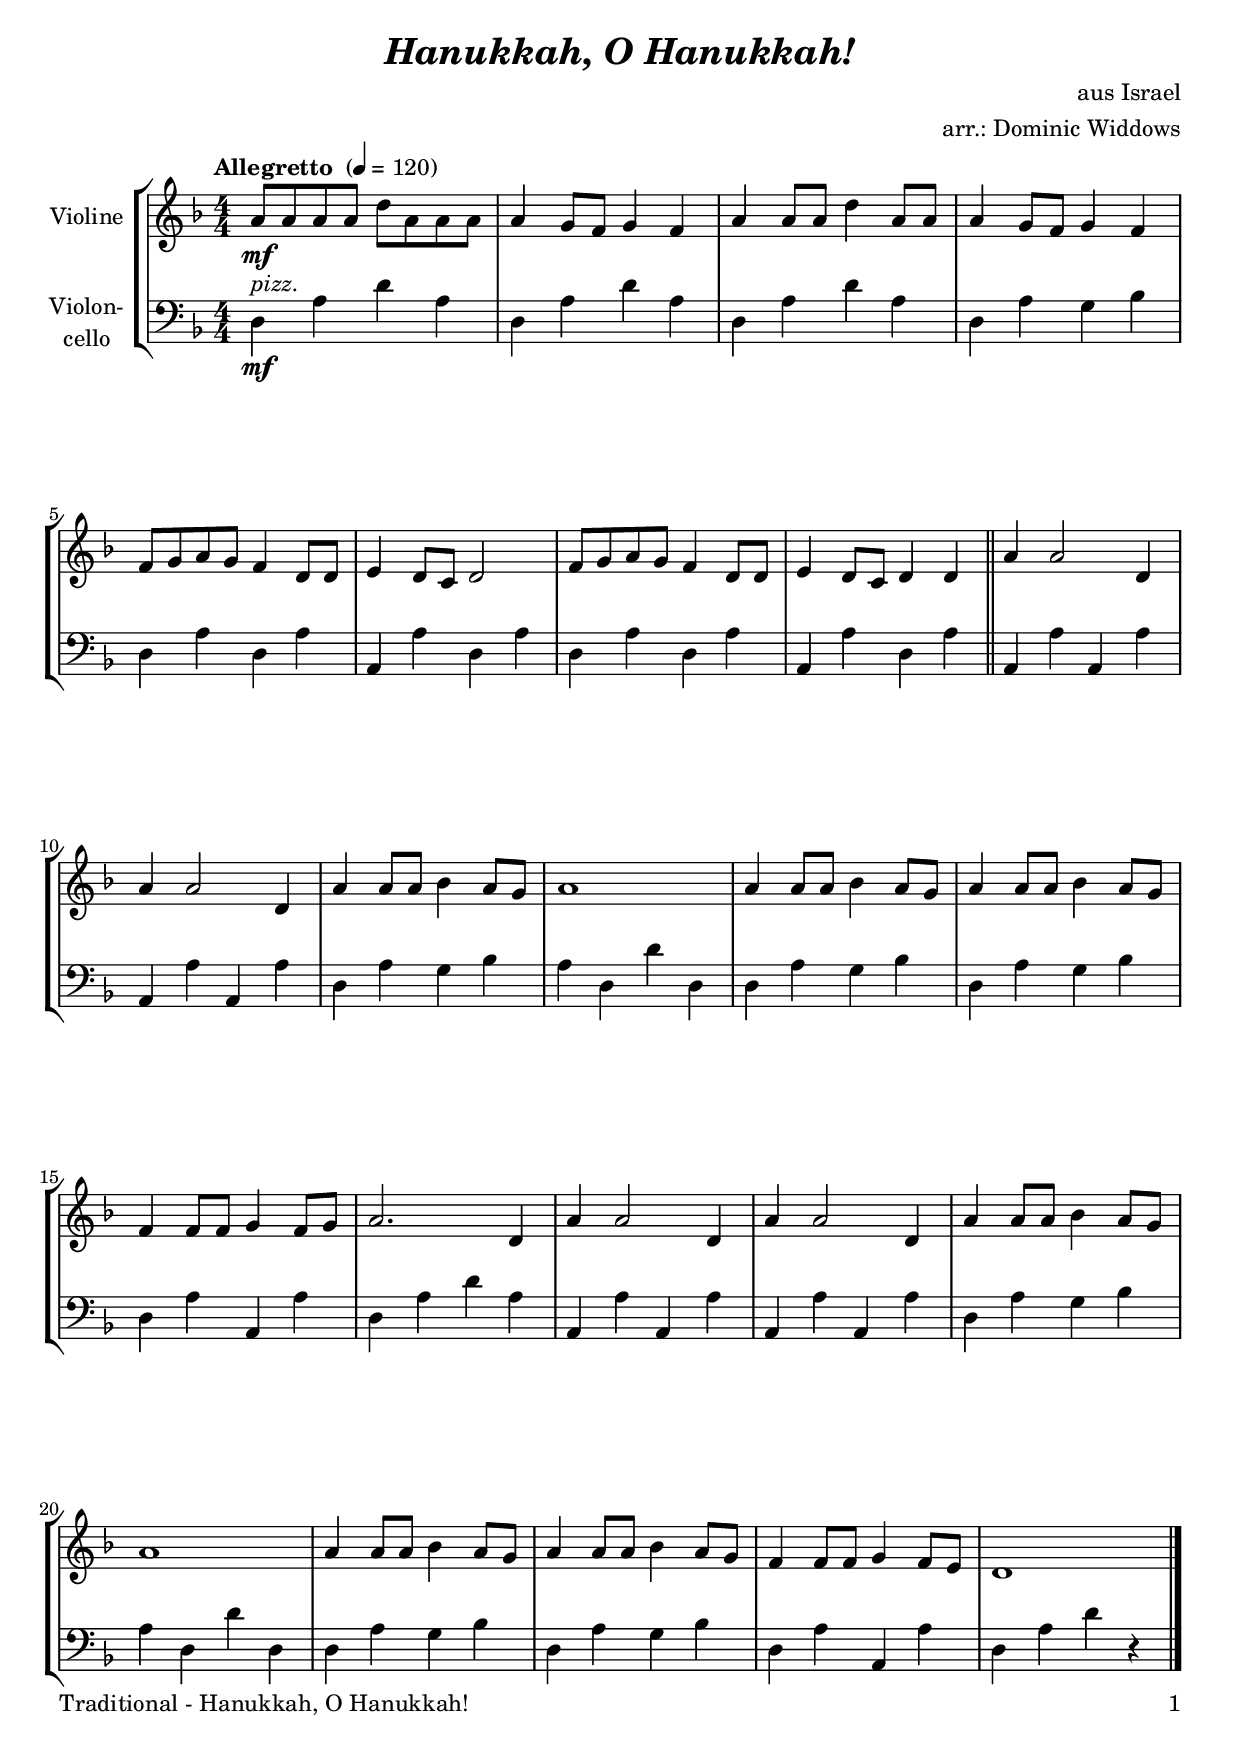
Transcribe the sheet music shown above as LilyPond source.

\version "2.18.2"
\include "deutsch.ly"
  
#(set-global-staff-size 20)

\header {
  title     = \markup \bold \italic "Hanukkah, O Hanukkah!"
  composer  = "aus Israel"
  arranger  = "arr.: Dominic Widdows"
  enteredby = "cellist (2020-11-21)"
%  piece     = ""
}

voiceconsts = {
  \key a \minor
  \time 4/4
  \clef "treble"
  \numericTimeSignature
  % Set default beaming for all staves
%  \set Timing.beamExceptions = #'()
%  \set Timing.baseMoment     = #(ly:make-moment 1 4)
%  \set Timing.beatStructure  = #'(1 1 1 1)
  \tempo "Allegretto " 4=120
}

micl = "clarinet"
mifl = "flute"
miob = "oboe"
mifh = "french horn"
misx = "tenor sax"
mist = "string ensemble 1"
mivl = "violin"
%miba = "cello"
miba = "pizzicato strings"

pizz = \markup \italic "pizz."

va = \relative c' {
  \voiceconsts

  e8\mf e e e a e e e
  e4 d8 c d4 c
  e e8 e a4 e8 e

  e4 d8 c d4 c
  c8 d e d c4 a8 a
  h4 a8 g a2

  c8 d e d c4 a8 a
  h4 a8 g a4 a \bar "||"
  e' e2 a,4
  e' e2 a,4

  e' e8 e f4 e8 d
  e1
  e4 e8 e f4 e8 d
  e4 e8 e f4 e8 d

  c4 c8 c d4 c8 d
  e2. a,4
  e' e2 a,4
  e' e2 a,4
  e' e8 e f4 e8 d

  e1
  e4 e8 e f4 e8 d
  e4 e8 e f4 e8 d
  c4 c8 c d4 c8 h
  a1 \bar "|."
}

vb = \relative c {
  \voiceconsts
  \clef "bass"

  a4^\pizz\mf e' a e
  a, e' a e
  a, e' a e

  a, e' d f
  a, e' a, e'
  e, e' a, e'

  a, e' a, e'
  e, e' a, e' \bar "||"
  e, e' e, e'
  e, e' e, e'

  a, e' d f
  e a, a' a,
  a e' d f
  a, e' d f

  a, e' e, e'
  a, e' a e
  e, e' e, e'
  e, e' e, e'
  a, e' d f

  e a, a' a,
  a e' d f
  a, e' d f
  a, e' e, e'

  a, e' a r \bar "|."
}


music = \new StaffGroup <<
      \new Staff {
	\set Staff.midiInstrument = \mivl
	\set Staff.instrumentName = \markup \center-column { "Violine" }
	\transpose a d' { \va }
      }

      \new Staff {
	\set Staff.midiInstrument = \miba
	\set Staff.instrumentName = \markup \center-column { "Violon-" "cello" }
	\transpose a d' { \vb }
      }
>>

\book {
   \paper {
    print-page-number = ##t
    print-first-page-number = ##t
    ragged-last-bottom = ##f
    oddHeaderMarkup = \markup \null
    evenHeaderMarkup = \markup \null
    oddFooterMarkup = \markup {
      \fill-line {
        \on-the-fly #print-page-number-check-first
        "Traditional - Hanukkah, O Hanukkah!" \fromproperty #'page:page-number-string
      }
    }
    evenFooterMarkup = \oddFooterMarkup
  } \score {
    \music
    \layout {}
  }

  \score {
    \unfoldRepeats \music

    \midi {
      \context {
        \Score
      }
    }
  }
}